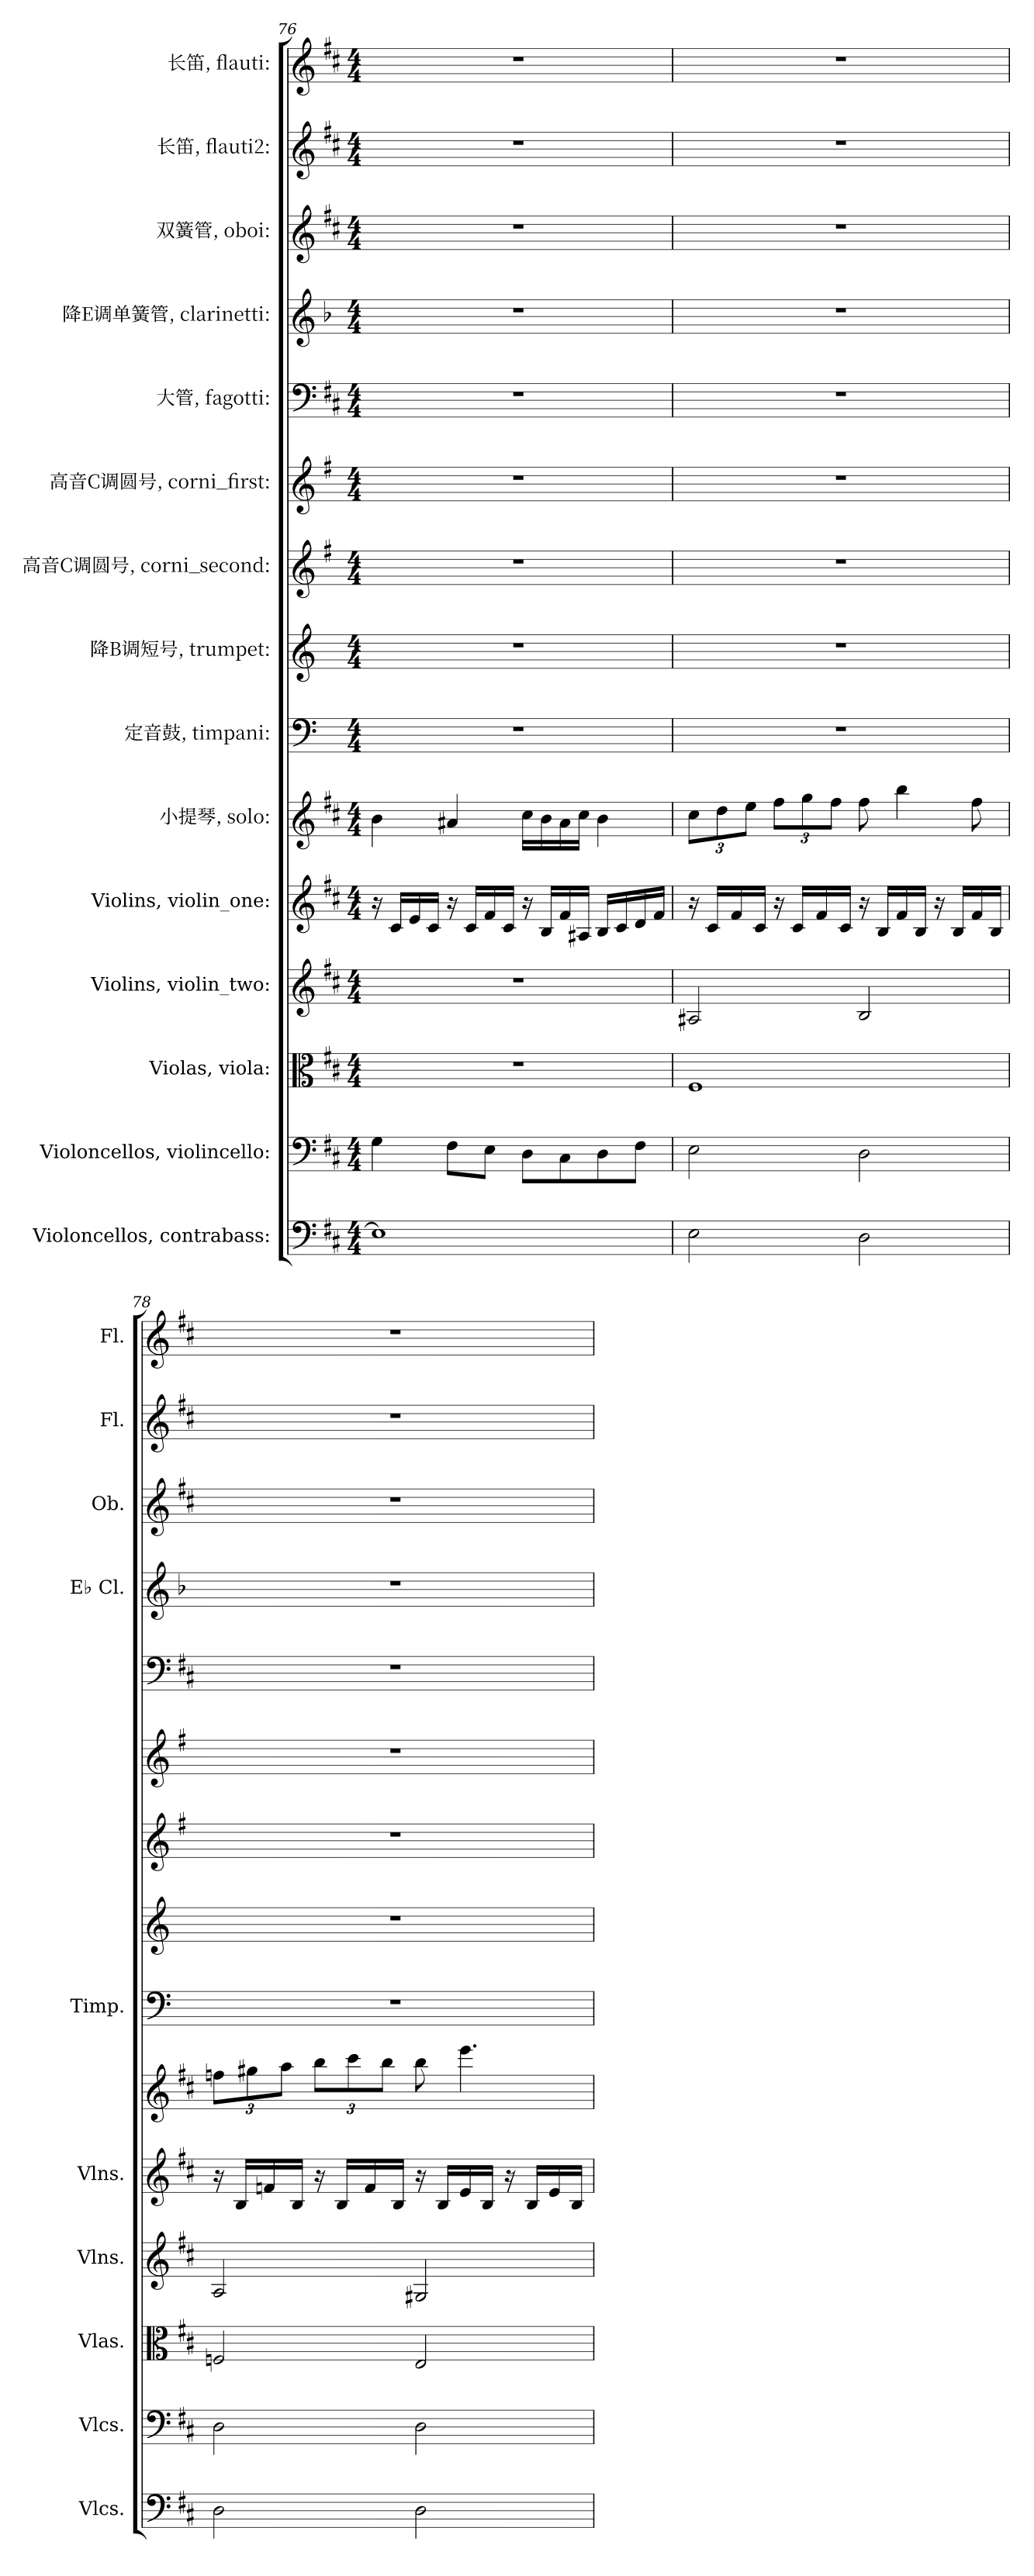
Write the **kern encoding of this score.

**kern	**kern	**kern	**kern	**kern	**kern	**kern	**kern	**kern	**kern	**kern	**kern	**kern	**kern	**kern
*part15	*part14	*part13	*part12	*part11	*part10	*part9	*part8	*part7	*part6	*part5	*part4	*part3	*part2	*part1
*staff15	*staff14	*staff13	*staff12	*staff11	*staff10	*staff9	*staff8	*staff7	*staff6	*staff5	*staff4	*staff3	*staff2	*staff1
*I"Violoncellos, contrabass:	*I"Violoncellos, violincello:	*I"Violas, viola:	*I"Violins, violin_two:	*I"Violins, violin_one:	*I"小提琴, solo:	*I"定音鼓, timpani:	*I"降B调短号, trumpet:	*I"高音C调圆号, corni_second:	*I"高音C调圆号, corni_first:	*I"大管, fagotti:	*I"降E调单簧管, clarinetti:	*I"双簧管, oboi:	*I"长笛, flauti2:	*I"长笛, flauti:
*I'Vlcs.	*I'Vlcs.	*I'Vlas.	*I'Vlns.	*I'Vlns.	*	*I'Timp.	*	*	*	*	*I'E♭ Cl.	*I'Ob.	*I'Fl.	*I'Fl.
!!LO:PB:g=z
*clefF4	*clefF4	*clefC3	*clefG2	*clefG2	*clefG2	*clefF4	*clefG2	*clefG2	*clefG2	*clefF4	*clefG2	*clefG2	*clefG2	*clefG2
*	*	*	*	*	*	*	*ITrd1c2	*ITrd4c7	*ITrd4c7	*	*ITrd1c2	*	*	*
*k[f#c#]	*k[f#c#]	*k[f#c#]	*k[f#c#]	*k[f#c#]	*k[f#c#]	*k[]	*k[b-e-]	*k[]	*k[]	*k[f#c#]	*k[b-e-a-]	*k[f#c#]	*k[f#c#]	*k[f#c#]
*M4/4	*M4/4	*M4/4	*M4/4	*M4/4	*M4/4	*M4/4	*M4/4	*M4/4	*M4/4	*M4/4	*M4/4	*M4/4	*M4/4	*M4/4
=76	=76	=76	=76	=76	=76	=76	=76	=76	=76	=76	=76	=76	=76	=76
1E]	4G\	1r	1r	16r	4b\	1r	1r	1r	1r	1r	1r	1r	1r	1r
.	.	.	.	16c#/LL	.	.	.	.	.	.	.	.	.	.
.	.	.	.	16e/	.	.	.	.	.	.	.	.	.	.
.	.	.	.	16c#/JJ	.	.	.	.	.	.	.	.	.	.
.	8F#\L	.	.	16r	4a#X/	.	.	.	.	.	.	.	.	.
.	.	.	.	16c#/LL	.	.	.	.	.	.	.	.	.	.
.	8E\J	.	.	16f#/	.	.	.	.	.	.	.	.	.	.
.	.	.	.	16c#/JJ	.	.	.	.	.	.	.	.	.	.
.	8D\L	.	.	16r	16cc#\LL	.	.	.	.	.	.	.	.	.
.	.	.	.	16B/LL	16b\	.	.	.	.	.	.	.	.	.
.	8C#\	.	.	16f#/	16a#\	.	.	.	.	.	.	.	.	.
.	.	.	.	16A#X/JJ	16cc#\JJ	.	.	.	.	.	.	.	.	.
.	8D\	.	.	16B/LL	4b\	.	.	.	.	.	.	.	.	.
.	.	.	.	16c#/	.	.	.	.	.	.	.	.	.	.
.	8F#\J	.	.	16d/	.	.	.	.	.	.	.	.	.	.
.	.	.	.	16f#/JJ	.	.	.	.	.	.	.	.	.	.
=77	=77	=77	=77	=77	=77	=77	=77	=77	=77	=77	=77	=77	=77	=77
*	*	*	*	*	*Xbrackettup	*	*	*	*	*	*	*	*	*
2E\	2E\	1F#	2A#X/	16r	12cc#\L	1r	1r	1r	1r	1r	1r	1r	1r	1r
.	.	.	.	16c#/LL	.	.	.	.	.	.	.	.	.	.
.	.	.	.	.	12dd\	.	.	.	.	.	.	.	.	.
.	.	.	.	16f#/	.	.	.	.	.	.	.	.	.	.
.	.	.	.	.	12ee\J	.	.	.	.	.	.	.	.	.
.	.	.	.	16c#/JJ	.	.	.	.	.	.	.	.	.	.
.	.	.	.	16r	12ff#\L	.	.	.	.	.	.	.	.	.
.	.	.	.	16c#/LL	.	.	.	.	.	.	.	.	.	.
.	.	.	.	.	12gg\	.	.	.	.	.	.	.	.	.
.	.	.	.	16f#/	.	.	.	.	.	.	.	.	.	.
.	.	.	.	.	12ff#\J	.	.	.	.	.	.	.	.	.
.	.	.	.	16c#/JJ	.	.	.	.	.	.	.	.	.	.
2D\	2D\	.	2B/	16r	8ff#\	.	.	.	.	.	.	.	.	.
.	.	.	.	16B/LL	.	.	.	.	.	.	.	.	.	.
.	.	.	.	16f#/	4bb\	.	.	.	.	.	.	.	.	.
.	.	.	.	16B/JJ	.	.	.	.	.	.	.	.	.	.
.	.	.	.	16r	.	.	.	.	.	.	.	.	.	.
.	.	.	.	16B/LL	.	.	.	.	.	.	.	.	.	.
.	.	.	.	16f#/	8ff#\	.	.	.	.	.	.	.	.	.
.	.	.	.	16B/JJ	.	.	.	.	.	.	.	.	.	.
!!LO:PB:g=z
=78	=78	=78	=78	=78	=78	=78	=78	=78	=78	=78	=78	=78	=78	=78
2D\	2D\	2Fn/	2A/	16r	12ffn\L	1r	1r	1r	1r	1r	1r	1r	1r	1r
.	.	.	.	16B/LL	.	.	.	.	.	.	.	.	.	.
.	.	.	.	.	12gg#X\	.	.	.	.	.	.	.	.	.
.	.	.	.	16fn/	.	.	.	.	.	.	.	.	.	.
.	.	.	.	.	12aa\J	.	.	.	.	.	.	.	.	.
.	.	.	.	16B/JJ	.	.	.	.	.	.	.	.	.	.
.	.	.	.	16r	12bb\L	.	.	.	.	.	.	.	.	.
.	.	.	.	16B/LL	.	.	.	.	.	.	.	.	.	.
.	.	.	.	.	12ccc#\	.	.	.	.	.	.	.	.	.
.	.	.	.	16f/	.	.	.	.	.	.	.	.	.	.
.	.	.	.	.	12bb\J	.	.	.	.	.	.	.	.	.
.	.	.	.	16B/JJ	.	.	.	.	.	.	.	.	.	.
2D\	2D\	2E/	2G#X/	16r	8bb\	.	.	.	.	.	.	.	.	.
.	.	.	.	16B/LL	.	.	.	.	.	.	.	.	.	.
.	.	.	.	16e/	4.eee\	.	.	.	.	.	.	.	.	.
.	.	.	.	16B/JJ	.	.	.	.	.	.	.	.	.	.
.	.	.	.	16r	.	.	.	.	.	.	.	.	.	.
.	.	.	.	16B/LL	.	.	.	.	.	.	.	.	.	.
.	.	.	.	16e/	.	.	.	.	.	.	.	.	.	.
.	.	.	.	16B/JJ	.	.	.	.	.	.	.	.	.	.
=	=	=	=	=	=	=	=	=	=	=	=	=	=	=
*-	*-	*-	*-	*-	*-	*-	*-	*-	*-	*-	*-	*-	*-	*-
